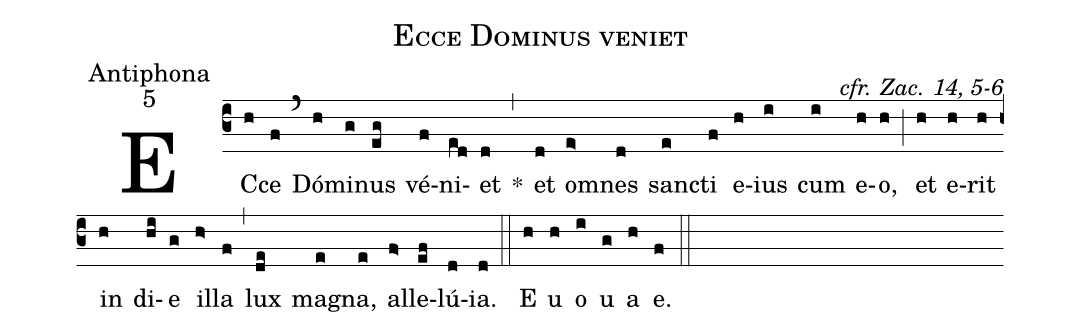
name:Ecce Dominus veniet;
office-part:Antiphona;
mode:5;
commentary:cfr. Zac. 14, 5-6;
%%
(c3) EC(h)ce(f) (`) Dó(h)mi(g)nus(eg) vé(f)ni(ed)et(d) *(,) et(d) om(e>)nes(d) san(e)cti(f) e(h)ius(i) cum(i) e(h)o,(h) (;) et(h) e(h)rit(h) in(h) di(hi)e(g) il(h>)la(f) (,) lux(de) ma(e)gna,(e) al(f>)le(ef)lú(d)ia.(d) (::) E(h) u(h) o(i) u(g) a(h) e.(f) (::)
